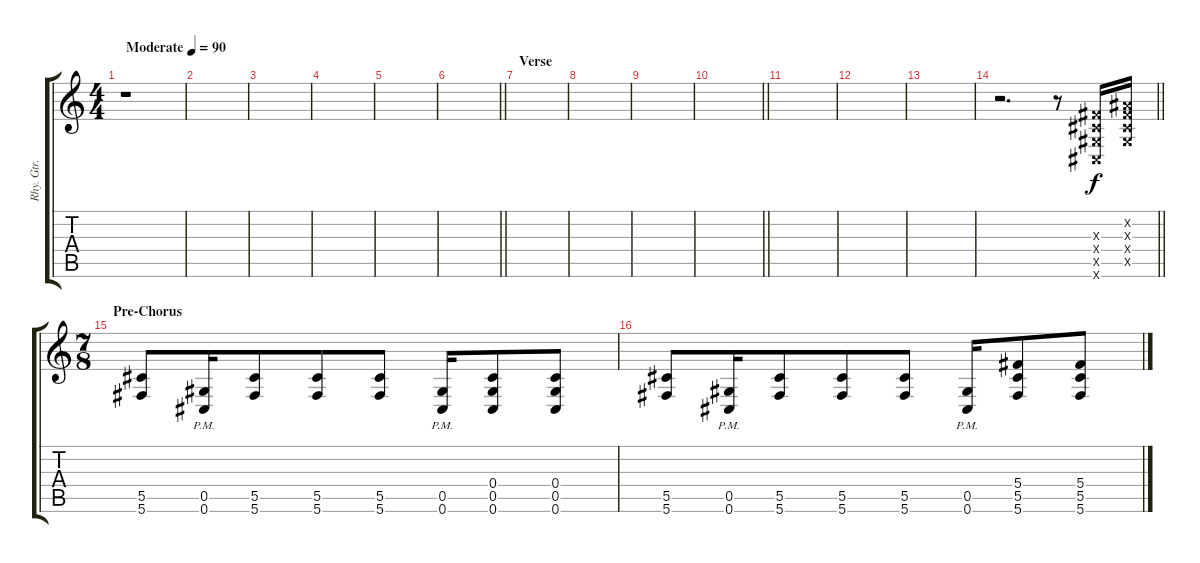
\track ("Rhy. Gtr. 2" "Rhy. Gtr. ") {instrument distortionguitar}
\staff {score tabs}
\tuning (Eb4 Bb3 Gb3 Db3 Ab2 Db2) {hide}
\ts (4 4)
\tempo (90 "Moderate")
\clef g2
\ks c
r.1{dy f instrument distortionguitar} |
|
|
|
|
\barLineRight lightlight
|
\section ("" "Verse")
|
|
|
\barLineRight lightlight
|
|
|
|
\barLineRight lightlight
r.2{d} r.8 (0.3{x} 0.4{x} 0.5{x} 0.6{x}).16 (0.2{x} 0.3{x} 0.4{x} 0.5{x}).16 |
\ts (7 8)
\section ("" "Pre-Chorus")
(5.5 5.6).8 (0.5 0.6{pm}).16 (5.5 5.6).8 (5.5 5.6).8 (5.5 5.6).8 (0.5 0.6{pm}).16 (0.4 0.5 0.6).8 (0.4 0.5 0.6).8 |
(5.5 5.6).8 (0.5 0.6{pm}).16 (5.5 5.6).8 (5.5 5.6).8 (5.5 5.6).8 (0.5 0.6{pm}).16 (5.4 5.5 5.6).8 (5.4 5.5 5.6).8
